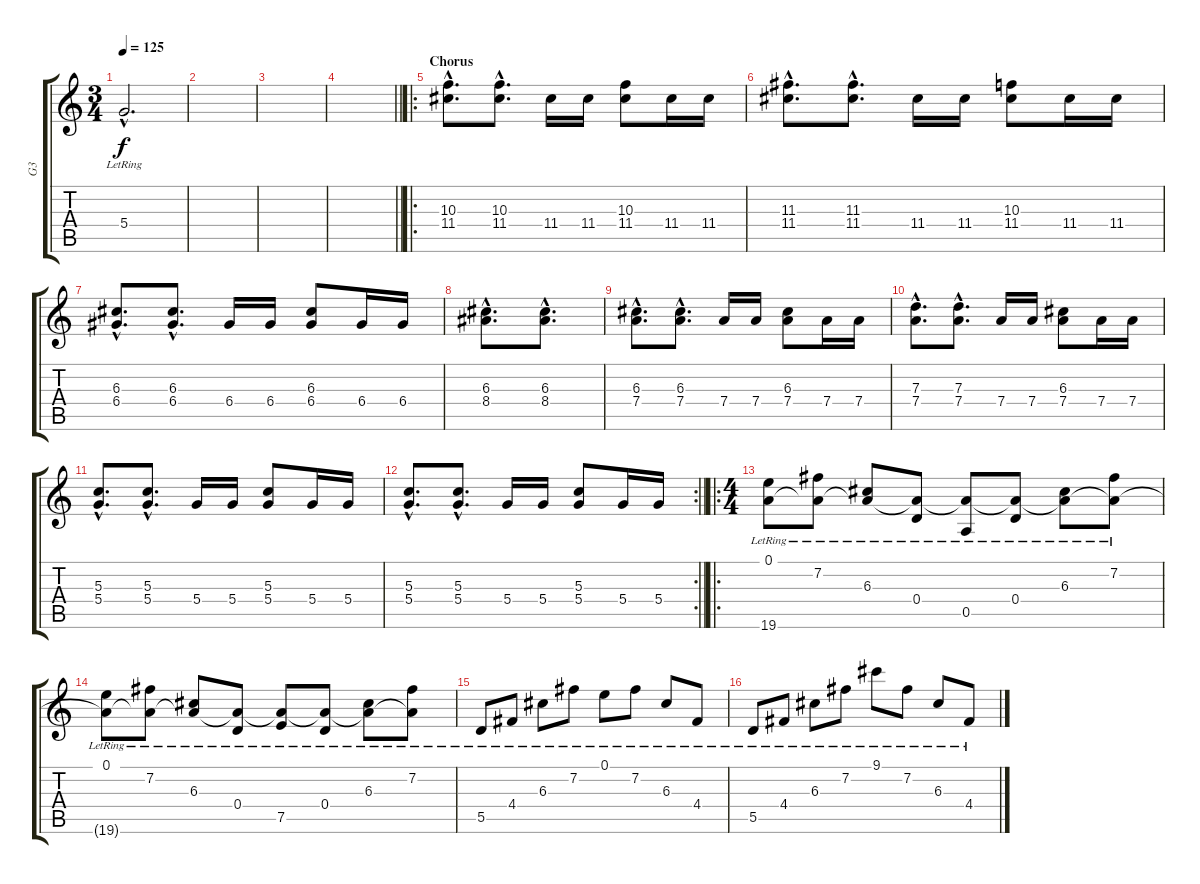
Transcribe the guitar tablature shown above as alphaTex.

\track ("G3" "G3") {instrument acousticguitarsteel}
\staff {score tabs}
\tuning (E4 B3 G3 D3 A2 D2) {hide}
\ts (3 4)
\tempo 125
\clef g2
\ks c
5.4{hac lr}.2{d dy f} |
|
|
\barLineRight lightlight
|
\ro
\section ("" "Chorus")
(10.3{hac} 11.4{hac}).8{d volume 14 instrument distortionguitar} (10.3{hac} 11.4{hac}).8{d} 11.4.16 11.4.16 (10.3 11.4).8 11.4.16 11.4.16 |
(11.3{hac} 11.4{hac}).8{d} (11.3{hac} 11.4{hac}).8{d} 11.4.16 11.4.16 (10.3 11.4).8 11.4.16 11.4.16 |
(6.3{hac} 6.4{hac}).8{d} (6.3{hac} 6.4{hac}).8{d} 6.4.16 6.4.16 (6.3 6.4).8 6.4.16 6.4.16 |
(6.3{hac} 8.4{hac}).8{d} (6.3{hac} 8.4{hac}).8{d} |
(6.3{hac} 7.4{hac}).8{d} (6.3{hac} 7.4{hac}).8{d} 7.4.16 7.4.16 (6.3 7.4).8 7.4.16 7.4.16 |
(7.3{hac} 7.4{hac}).8{d} (7.3{hac} 7.4{hac}).8{d} 7.4.16 7.4.16 (6.3 7.4).8 7.4.16 7.4.16 |
(5.3{hac} 5.4{hac}).8{d} (5.3{hac} 5.4{hac}).8{d} 5.4.16 5.4.16 (5.3 5.4).8 5.4.16 5.4.16 |
\rc 2
\barLineRight lightlight
(5.3{hac} 5.4{hac}).8{d} (5.3{hac} 5.4{hac}).8{d} 5.4.16 5.4.16 (5.3 5.4).8 5.4.16 5.4.16 |
\ro
\ts (4 4)
\section ("" "")
(0.1{lr} 19.6).8{instrument electricguitarmuted} (7.2{lr} 19.6{t}).8 (6.3{lr} 19.6{t}).8 (0.4{lr} 19.6{t}).8 (0.5{lr} 19.6{t}).8 (0.4{lr} 19.6{t}).8 (6.3{lr} 19.6{t}).8 (7.2{lr} 19.6{t}).8 |
(0.1{lr} 19.6{t}).8 (7.2{lr} 19.6{t}).8 (6.3{lr} 19.6{t}).8 (0.4{lr} 19.6{t}).8 (7.5{lr} 19.6{t}).8 (0.4{lr} 19.6{t}).8 (6.3{lr} 19.6{t}).8 (7.2{lr} 19.6{t}).8 |
5.5{lr}.8 4.4{lr}.8 6.3{lr}.8 7.2{lr}.8 0.1{lr}.8 7.2{lr}.8 6.3{lr}.8 4.4{lr}.8 |
5.5{lr}.8 4.4{lr}.8 6.3{lr}.8 7.2{lr}.8 9.1{lr}.8 7.2{lr}.8 6.3{lr}.8 4.4{lr}.8
